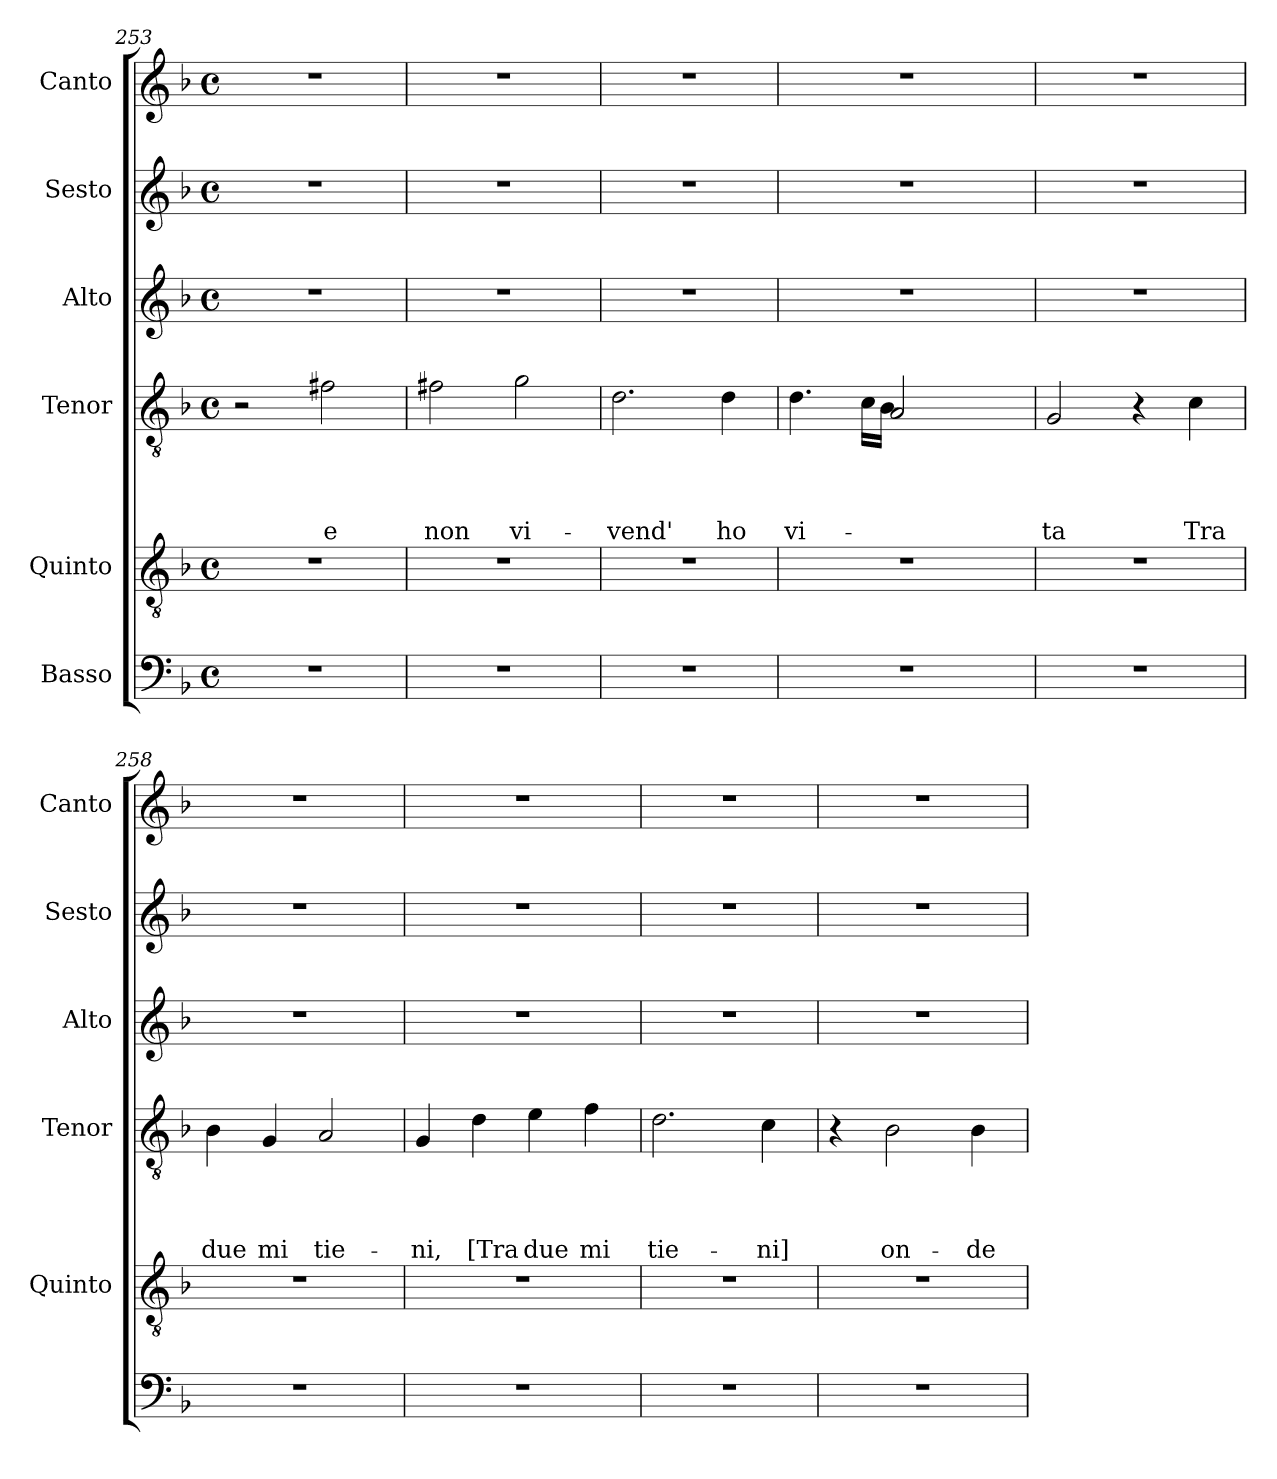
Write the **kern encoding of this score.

**kern	**kern	**kern	**text	**text	**text	**text	**kern	**kern	**kern
*part6	*part5	*part4	*part4	*part4	*part4	*part4	*part3	*part2	*part1
*staff6	*staff5	*staff4	*staff4	*staff4	*staff4	*staff4	*staff3	*staff2	*staff1
*I"Basso	*I"Quinto	*I"Tenor	*	*	*	*	*I"Alto	*I"Sesto	*I"Canto
*	*I'Quinto	*I'Tenor	*	*	*	*	*I'Alto	*I'Sesto	*I'Canto
*clefF4	*clefGv2	*clefGv2	*	*	*	*	*clefG2	*clefG2	*clefG2
*k[b-]	*k[b-]	*k[b-]	*	*	*	*	*k[b-]	*k[b-]	*k[b-]
*F:	*F:	*F:	*	*	*	*	*F:	*F:	*F:
*M4/4	*M4/4	*M4/4	*	*	*	*	*M4/4	*M4/4	*M4/4
*met(c)	*met(c)	*met(c)	*	*	*	*	*met(c)	*met(c)	*met(c)
=253	=253	=253	=253	=253	=253	=253	=253	=253	=253
1r	1r	2r	.	.	.	.	1r	1r	1r
!	!	!	!	!	!	!LO:LY:b	!	!	!
.	.	2f#X\	.	.	.	e	.	.	.
=254	=254	=254	=254	=254	=254	=254	=254	=254	=254
!	!	!	!	!	!	!LO:LY:b	!	!	!
1r	1r	2f#\	.	.	.	non	1r	1r	1r
!	!	!	!	!	!	!LO:LY:b	!	!	!
.	.	2g\	.	.	.	vi-	.	.	.
=255	=255	=255	=255	=255	=255	=255	=255	=255	=255
!	!	!	!	!	!	!LO:LY:b	!	!	!
1r	1r	2.d\	.	.	.	-vend'	1r	1r	1r
!	!	!	!	!	!	!LO:LY:b	!	!	!
.	.	4d\	.	.	.	ho	.	.	.
!!LO:LB:g=z
=256	=256	=256	=256	=256	=256	=256	=256	=256	=256
*	*	*^	*	*	*	*	*	*	*
!	!	!	!	!	!	!	!LO:LY:b	!	!	!
1r	1r	4..ryy	4.d\	.	.	.	vi-	1r	1r	1r
.	.	.	16c\LL	.	.	.	.	.	.	.
.	.	2A/	16B-\JJ	.	.	.	.	.	.	.
.	.	.	16ryy	.	.	.	.	.	.	.
.	.	.	4..ryy	.	.	.	.	.	.	.
.	.	16ryy	.	.	.	.	.	.	.	.
*	*	*v	*v	*	*	*	*	*	*	*
=257	=257	=257	=257	=257	=257	=257	=257	=257	=257
!	!	!	!	!	!	!LO:LY:b	!	!	!
1r	1r	2G/	.	.	.	-ta	1r	1r	1r
.	.	4r	.	.	.	.	.	.	.
!	!	!	!	!	!	!LO:LY:b	!	!	!
.	.	4c\	.	.	.	Tra	.	.	.
=258	=258	=258	=258	=258	=258	=258	=258	=258	=258
!	!	!	!	!	!	!LO:LY:b	!	!	!
1r	1r	4B-\	.	.	.	due	1r	1r	1r
!	!	!	!	!	!	!LO:LY:b	!	!	!
.	.	4G/	.	.	.	mi	.	.	.
!	!	!	!	!	!	!LO:LY:b	!	!	!
.	.	2A/	.	.	.	tie-	.	.	.
=259	=259	=259	=259	=259	=259	=259	=259	=259	=259
!	!	!	!	!	!	!LO:LY:b	!	!	!
1r	1r	4G/	.	.	.	-ni,	1r	1r	1r
!	!	!	!	!	!	!LO:LY:b	!	!	!
.	.	4d\	.	.	.	[Tra	.	.	.
!	!	!	!	!	!	!LO:LY:b	!	!	!
.	.	4e\	.	.	.	due	.	.	.
!	!	!	!	!	!	!LO:LY:b	!	!	!
.	.	4f\	.	.	.	mi	.	.	.
=260	=260	=260	=260	=260	=260	=260	=260	=260	=260
!	!	!	!	!	!	!LO:LY:b	!	!	!
1r	1r	2.d\	.	.	.	tie-	1r	1r	1r
!	!	!	!	!	!	!LO:LY:b	!	!	!
.	.	4c\	.	.	.	-ni]	.	.	.
=261	=261	=261	=261	=261	=261	=261	=261	=261	=261
1r	1r	4r	.	.	.	.	1r	1r	1r
!	!	!	!	!	!	!LO:LY:b	!	!	!
.	.	2B-\	.	.	.	on-	.	.	.
!	!	!	!	!	!	!LO:LY:b	!	!	!
.	.	4B-\	.	.	.	-de	.	.	.
=	=	=	=	=	=	=	=	=	=
*-	*-	*-	*-	*-	*-	*-	*-	*-	*-
